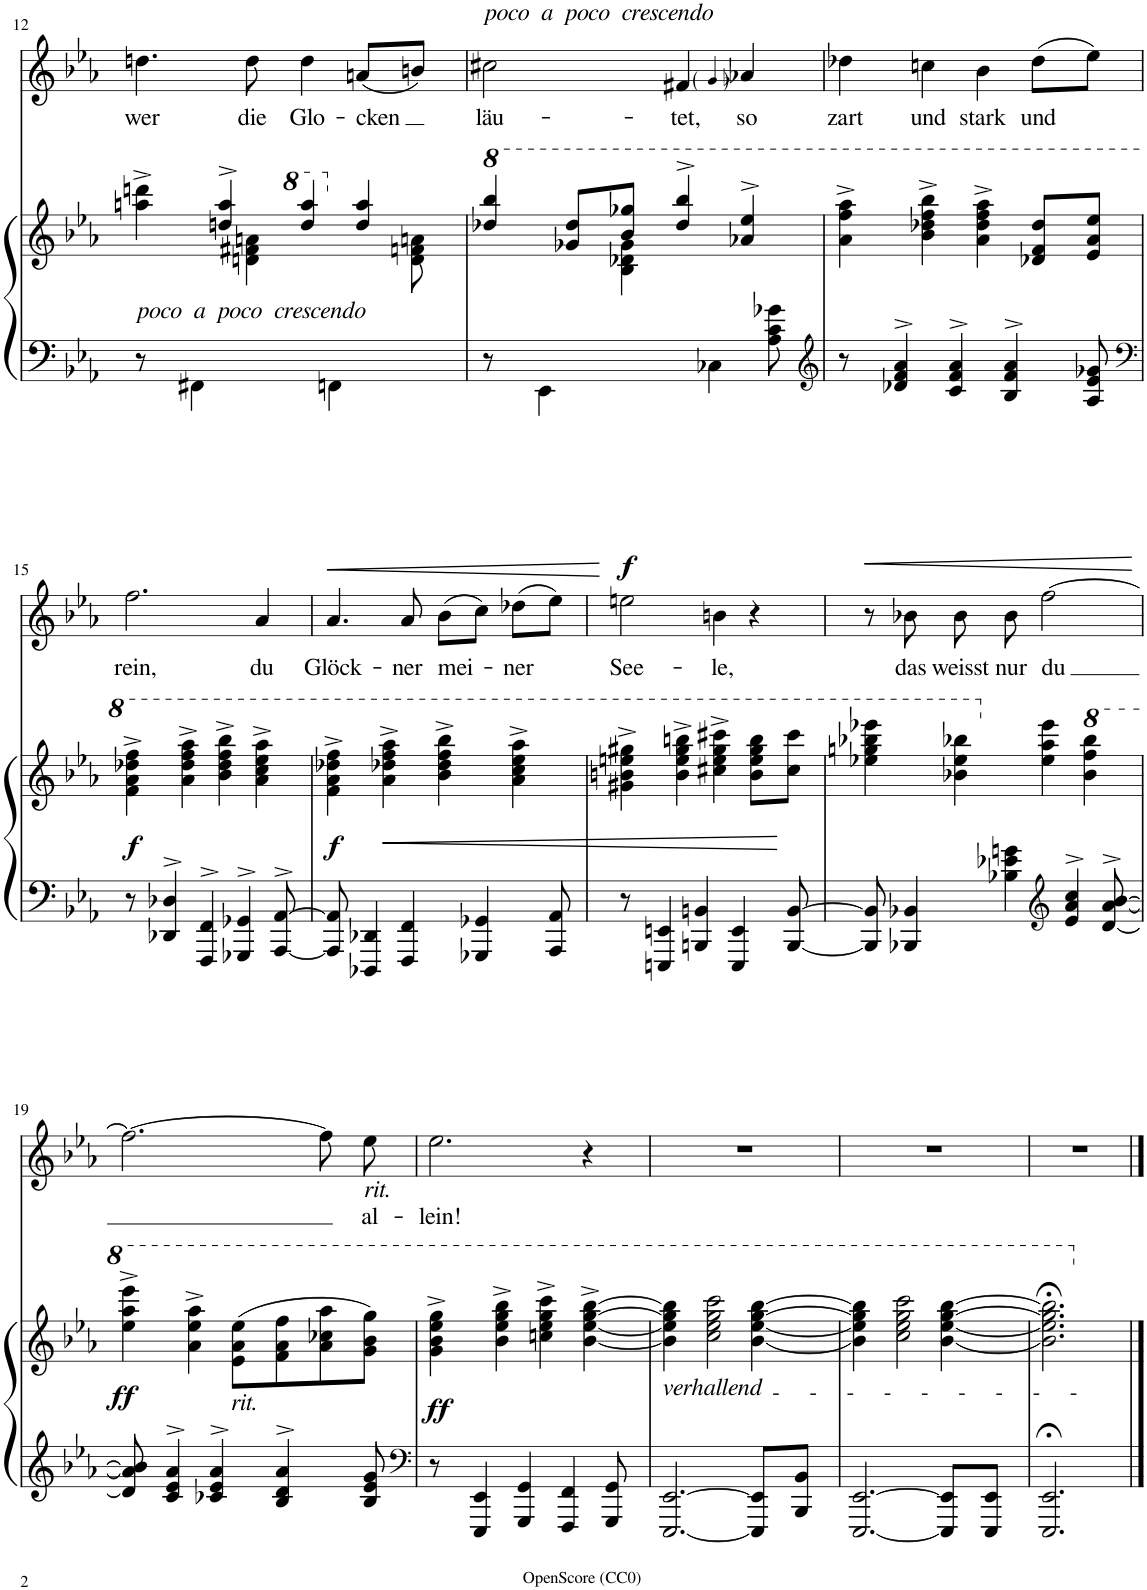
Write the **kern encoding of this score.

**kern	**kern	**dynam	**kern	**text	**dynam
*part2	*part2	*part2	*part1	*part1	*part1
*staff3	*staff2	*staff2/3	*staff1	*staff1	*staff1
*I"Piano	*	*	*I"Voice	*	*
*I'Pno	*	*	*	*	*
!!LO:PB:g=z
*clefF4	*clefG2	*	*clefG2	*	*
*k[b-e-a-]	*k[b-e-a-]	*	*k[b-e-a-]	*	*
*M4/4	*M4/4	*	*M4/4	*	*
*met(c)	*met(c)	*	*met(c)	*	*
=12	=12	=12	=12	=12	=12
*	*^	*	*	*	*
!	!LO:TX:b:i:t=poco  a  poco  crescendo	!	!	!	!	!
!	!	!	!	!	!LO:LY:b	!
8r	4aan\^ 4dddn\^	4.ryy	.	4.ddn\	wer	.
4FF#X\	.	.	.	.	.	.
.	4ddn/^> 4aa/^>	.	.	.	.	.
!	!	!	!	!	!LO:LY:b	!
4ryy	.	4dn\ 4f#X\ 4an\	.	8dd\	die	.
*	*8va	*	*	*	*	*
!	!	!	!	!	!LO:LY:b	!
.	4ddd/ 4aaa/	.	.	4dd\	Glo-	.
4FFn\	.	4ryy	.	.	.	.
*	*X8va	*	*	*	*	*
!	!	!	!	!	!LO:LY:b	!
.	4dd/ 4aa/	.	.	(8an/L	-cken	.
8ryy	.	8d\ 8fn\ 8an\	.	8bn/J)	.	.
=13	=13	=13	=13	=13	=13	=13
*	*8va	*	*	*	*	*
!	!	!	!	!LO:TX:a:i:t=poco  a  poco  crescendo	!	!
!	!	!	!	!	!LO:LY:b	!
*	*	*	*	*^	*	*
8r	4ddd-X/ 4bbb-/	4.ryy	.	2cc#X\	2ryy	läu-	.
4EE-\	.	.	.	.	.	.	.
.	8gg-X/ 8ddd-/L	.	.	.	.	.	.
4ryy	8bb-/ 8ggg-X/J	4B-\ 4d-X\ 4g-\	.	.	.	.	.
!	!	!	!	!	!	!LO:LY:b	!
.	4ddd-/^> 4bbb-/^>	.	.	4f#X/	4g-X/	-tet,	.
4C-X\	.	4.ryy	.	.	.	.	.
!	!	!	!	!	!	!LO:LY:b	!
.	4aa-X/^> 4eee-/^>	.	.	4a-X/	4ryy	so	.
8A-\ 8c\ 8g-X\	.	.	.	.	.	.	.
*	*v	*v	*	*	*	*	*
*	*	*	*v	*v	*	*
=14	=14	=14	=14	=14	=14
*clefG2	*	*	*	*	*
!	!	!	!	!LO:LY:b	!
8r	4aa-\^ 4fff\^ 4aaa-\^	.	4dd-X\	zart	.
4d-X/^> 4f/^> 4a-/^>	.	.	.	.	.
!	!	!	!	!LO:LY:b	!
.	4bb-\^ 4ddd-X\^ 4fff\^ 4bbb-\^	.	4ccn\	und	.
4c/^> 4f/^> 4a-/^>	.	.	.	.	.
!	!	!	!	!LO:LY:b	!
.	4aa-\^ 4ddd-\^ 4fff\^ 4aaa-\^	.	4b-\	stark	.
4B-/^> 4f/^> 4a-/^>	.	.	.	.	.
!	!	!	!	!LO:LY:b	!
.	8dd-X/ 8ff/ 8ddd-/L	.	(8dd-\L	und	.
8A-/ 8e-/ 8g-X/	8ee-/ 8aa-/ 8eee-/J	.	8ee-\J)	.	.
!!LO:LB:g=z
=15	=15	=15	=15	=15	=15
*clefF4	*	*	*	*	*
!	!	!LO:DY:b	!	!LO:LY:b	!
8r	4ff\^ 4aa-\^ 4ddd-X\^ 4fff\^	f	2.ff\	rein,	.
4DD-X/^> 4D-X/^>	.	.	.	.	.
.	4aa-\^ 4ddd-\^ 4fff\^ 4aaa-\^	.	.	.	.
4FFF/^> 4FF/^>	.	.	.	.	.
.	4bb-\^ 4ddd-\^ 4fff\^ 4bbb-\^	.	.	.	.
4GGG-X/^> 4GG-X/^>	.	.	.	.	.
!	!	!	!	!LO:LY:b	!
.	4aa-\^ 4ccc\^ 4eee-\^ 4aaa-\^	.	4a-/	du	.
[8AAA-/^> [8AA-/^>	.	.	.	.	.
=16	=16	=16	=16	=16	=16
!	!	!LO:DY:b	!	!LO:LY:b	!LO:HP:b
8AAA-/] 8AA-/]	4ff\^ 4aa-\^ 4ddd-X\^ 4fff\^	f	4.a-/	Glöck-	<
4DDD-X/ 4DD-X/	.	.	.	.	.
!	!	!LO:HP:b	!	!	!
.	4aa-\^ 4ddd-X\^ 4fff\^ 4aaa-\^	<	.	.	.
!	!	!	!	!LO:LY:b	!
4FFF/ 4FF/	.	.	8a-/	-ner	.
!	!	!	!	!LO:LY:b	!
.	4bb-\^ 4ddd-\^ 4fff\^ 4bbb-\^	.	(8b-\L	mei-	.
4GGG-X/ 4GG-X/	.	.	8cc\J)	.	.
!	!	!	!	!LO:LY:b	!
.	4aa-\^ 4ccc\^ 4eee-\^ 4aaa-\^	.	(8dd-X\L	-ner	.
8AAA-/ 8AA-/	.	.	8ee-\J)	.	.
.	.	.	.	.	[
=17	=17	=17	=17	=17	=17
!	!	!	!	!LO:LY:b	!LO:DY:a
8r	4gg#X\^ 4bbn\^ 4eeen\^ 4ggg#X\^	.	2een\	See-	f
4EEEn/ 4EEn/	.	.	.	.	.
.	4bb\^ 4eee\^ 4ggg#\^ 4bbbn\^	.	.	.	.
4BBBn/ 4BBn/	.	.	.	.	.
!	!	!	!	!LO:LY:b	!
.	4ccc#X\^ 4eee\^ 4ggg#\^ 4cccc#X\^	.	4bn\	-le,	.
4EEE/ 4EE/	.	.	.	.	.
.	8bb\ 8eee\ 8ggg#\ 8bbb\L	.	4r	.	.
[8BBB/ [8BB/	8ccc#\ 8cccc#\J	[	.	.	.
=18	=18	=18	=18	=18	=18
!	!	!	!	!	!LO:HP:b
8BBB/] 8BB/]	4eee-X\ 4gggn\ 4bbb-X\ 4eeee-X\	.	8r	.	<
!	!	!	!	!LO:LY:b	!
4BBB-X/ 4BB-X/	.	.	8b-X\	das	.
!	!	!	!	!LO:LY:b	!
.	4bb-X\ 4eee-\ 4bbb-X\	.	8b-\	weisst	.
!	!	!	!	!LO:LY:b	!
4B-X\ 4e-X\ 4gn\	.	.	8b-\	nur	.
*	*X8va	*	*	*	*
!	!	!	!	!LO:LY:b	!
.	4ee-\ 4aa-\ 4eee-\	.	[2ff\	du	.
*clefG2	*	*	*	*	*
4e-/^> 4a-/^> 4cc/^>	.	.	.	.	.
*	*8va	*	*	*	*
.	4bb-\ 4fff\ 4bbb-\	.	.	.	.
[8d/^> [8a-/^> [8b-/^>	.	.	.	.	.
.	.	.	.	.	[
!!LO:LB:g=z
=19	=19	=19	=19	=19	=19
!	!	!LO:DY:b	!	!	!
8d/] 8a-/] 8b-/]	4eee-\^ 4aaa-\^ 4eeee-\^	ff	2.ff\_	.	.
4c/^> 4e-/^> 4a-/^>	.	.	.	.	.
.	4aa-\^ 4eee-\^ 4aaa-\^	.	.	.	.
4c-X/^> 4e-/^> 4a-/^>	.	.	.	.	.
!	!LO:TX:b:i:t=rit.	!	!	!	!
.	(8ee-\ 8aa-\ 8eee-\L	.	.	.	.
4B-/^> 4d/^> 4a-/^>	8ff\ 8aa-\ 8fff\	.	.	.	.
.	8aa-\ 8ccc-X\ 8aaa-\	.	8ff\]	.	.
!	!	!	!LO:TX:b:i:t=rit.	!	!
!	!	!	!	!LO:LY:b	!
8B-/ 8e-/ 8g/	8gg\ 8bb-\ 8ggg\J)	.	8ee-\	al-	.
=20	=20	=20	=20	=20	=20
*clefF4	*	*	*	*	*
!	!	!LO:DY:b	!	!LO:LY:b	!
8r	4gg\^ 4bb-\^ 4eee-\^ 4ggg\^	ff	2.ee-\	-lein!	.
4EEE-/ 4EE-/	.	.	.	.	.
.	4bb-\^ 4eee-\^ 4ggg\^ 4bbb-\^	.	.	.	.
4GGG/ 4GG/	.	.	.	.	.
.	4cccn\^ 4eee-\^ 4ggg\^ 4cccc\^	.	.	.	.
4FFF/ 4FF/	.	.	.	.	.
.	[4bb-\^ [<4eee-\^ [4ggg\^ [4bbb-\^	.	4r	.	.
8GGG/ 8GG/	.	.	.	.	.
=21	=21	=21	=21	=21	=21
!	!LO:TX:b:t=verhallend	!	!	!	!
[2.EEE-/ [2.EE-/	4bb-\] 4eee-\] 4ggg\] 4bbb-\]	.	1r	.	.
.	2ccc\ 2eee-\ 2ggg\ 2cccc\	.	.	.	.
8EEE-/] 8EE-/]L	[4bb-\ [<4eee-\ [4ggg\ [4bbb-\	.	.	.	.
8BBB-/ 8BB-/J	.	.	.	.	.
=22	=22	=22	=22	=22	=22
[2.EEE-/ [2.EE-/	4bb-\] 4eee-\] 4ggg\] 4bbb-\]	.	1r	.	.
.	2ccc\ 2eee-\ 2ggg\ 2cccc\	.	.	.	.
8EEE-/] 8EE-/]L	[4bb-\ [<4eee-\ [4ggg\ [4bbb-\	.	.	.	.
8EEE-/ 8EE-/J	.	.	.	.	.
=23	=23	=23	=23	=23	=23
2.EEE-/;< 2.EE-/;<	2.bb-\];< 2.eee-\];< 2.ggg\];< 2.bbb-\];<	.	1r	.	.
*	*X8va	*	*	*	*
4ryy	4ryy	.	.	.	.
==	==	==	==	==	==
*-	*-	*-	*-	*-	*-
